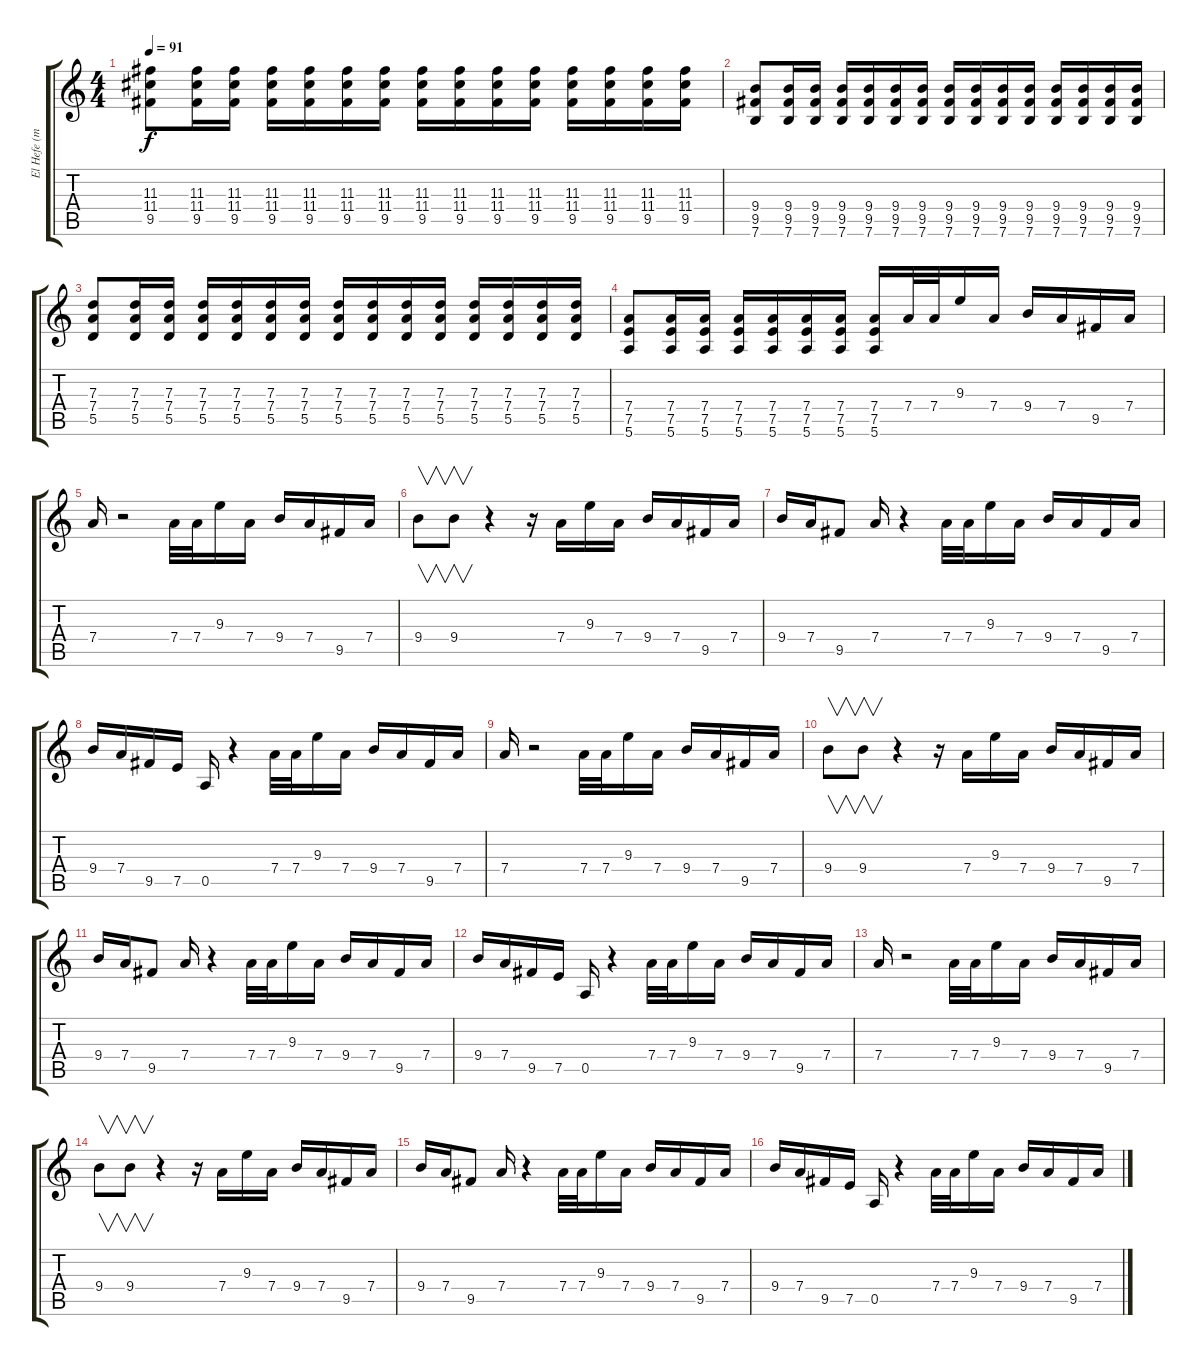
\track ("El Hefe (mexican talent)" "El Hefe (m") {instrument acousticguitarsteel}
\staff {score tabs}
\tuning (E4 B3 G3 D3 A2 E2) {hide}
\ts (4 4)
\tempo 91
\clef g2
\ks c
(11.3 11.4 9.5).8{dy f volume 11} (11.3 11.4 9.5).16 (11.3 11.4 9.5).16 (11.3 11.4 9.5).16 (11.3 11.4 9.5).16 (11.3 11.4 9.5).16 (11.3 11.4 9.5).16 (11.3 11.4 9.5).16 (11.3 11.4 9.5).16 (11.3 11.4 9.5).16 (11.3 11.4 9.5).16 (11.3 11.4 9.5).16 (11.3 11.4 9.5).16 (11.3 11.4 9.5).16 (11.3 11.4 9.5).16 |
(9.4 9.5 7.6).8 (9.4 9.5 7.6).16 (9.4 9.5 7.6).16 (9.4 9.5 7.6).16 (9.4 9.5 7.6).16 (9.4 9.5 7.6).16 (9.4 9.5 7.6).16 (9.4 9.5 7.6).16 (9.4 9.5 7.6).16 (9.4 9.5 7.6).16 (9.4 9.5 7.6).16 (9.4 9.5 7.6).16 (9.4 9.5 7.6).16 (9.4 9.5 7.6).16 (9.4 9.5 7.6).16 |
(7.3 7.4 5.5).8 (7.3 7.4 5.5).16 (7.3 7.4 5.5).16 (7.3 7.4 5.5).16 (7.3 7.4 5.5).16 (7.3 7.4 5.5).16 (7.3 7.4 5.5).16 (7.3 7.4 5.5).16 (7.3 7.4 5.5).16 (7.3 7.4 5.5).16 (7.3 7.4 5.5).16 (7.3 7.4 5.5).16 (7.3 7.4 5.5).16 (7.3 7.4 5.5).16 (7.3 7.4 5.5).16 |
(7.4 7.5 5.6).8 (7.4 7.5 5.6).16 (7.4 7.5 5.6).16 (7.4 7.5 5.6).16 (7.4 7.5 5.6).16 (7.4 7.5 5.6).16 (7.4 7.5 5.6).16 (7.4 7.5 5.6).16 7.4.32 7.4.32 9.3.16 7.4.16 9.4.16 7.4.16 9.5.16 7.4.16 |
7.4.16 r.2 7.4.32 7.4.32 9.3.16 7.4.16 9.4.16 7.4.16 9.5.16 7.4.16 |
9.4.8{v} 9.4.8{v} r.4 r.16 7.4.16 9.3.16 7.4.16 9.4.16 7.4.16 9.5.16 7.4.16 |
9.4.16 7.4.16 9.5.8 7.4.16 r.4 7.4.32 7.4.32 9.3.16 7.4.16 9.4.16 7.4.16 9.5.16 7.4.16 |
9.4.16 7.4.16 9.5.16 7.5.16 0.5.16 r.4 7.4.32 7.4.32 9.3.16 7.4.16 9.4.16 7.4.16 9.5.16 7.4.16 |
7.4.16 r.2 7.4.32 7.4.32 9.3.16 7.4.16 9.4.16 7.4.16 9.5.16 7.4.16 |
9.4.8{v} 9.4.8{v} r.4 r.16 7.4.16 9.3.16 7.4.16 9.4.16 7.4.16 9.5.16 7.4.16 |
9.4.16 7.4.16 9.5.8 7.4.16 r.4 7.4.32 7.4.32 9.3.16 7.4.16 9.4.16 7.4.16 9.5.16 7.4.16 |
9.4.16 7.4.16 9.5.16 7.5.16 0.5.16 r.4 7.4.32 7.4.32 9.3.16 7.4.16 9.4.16 7.4.16 9.5.16 7.4.16 |
7.4.16 r.2 7.4.32 7.4.32 9.3.16 7.4.16 9.4.16 7.4.16 9.5.16 7.4.16 |
9.4.8{v} 9.4.8{v} r.4 r.16 7.4.16 9.3.16 7.4.16 9.4.16 7.4.16 9.5.16 7.4.16 |
9.4.16 7.4.16 9.5.8 7.4.16 r.4 7.4.32 7.4.32 9.3.16 7.4.16 9.4.16 7.4.16 9.5.16 7.4.16 |
9.4.16 7.4.16 9.5.16 7.5.16 0.5.16 r.4 7.4.32 7.4.32 9.3.16 7.4.16 9.4.16 7.4.16 9.5.16 7.4.16
